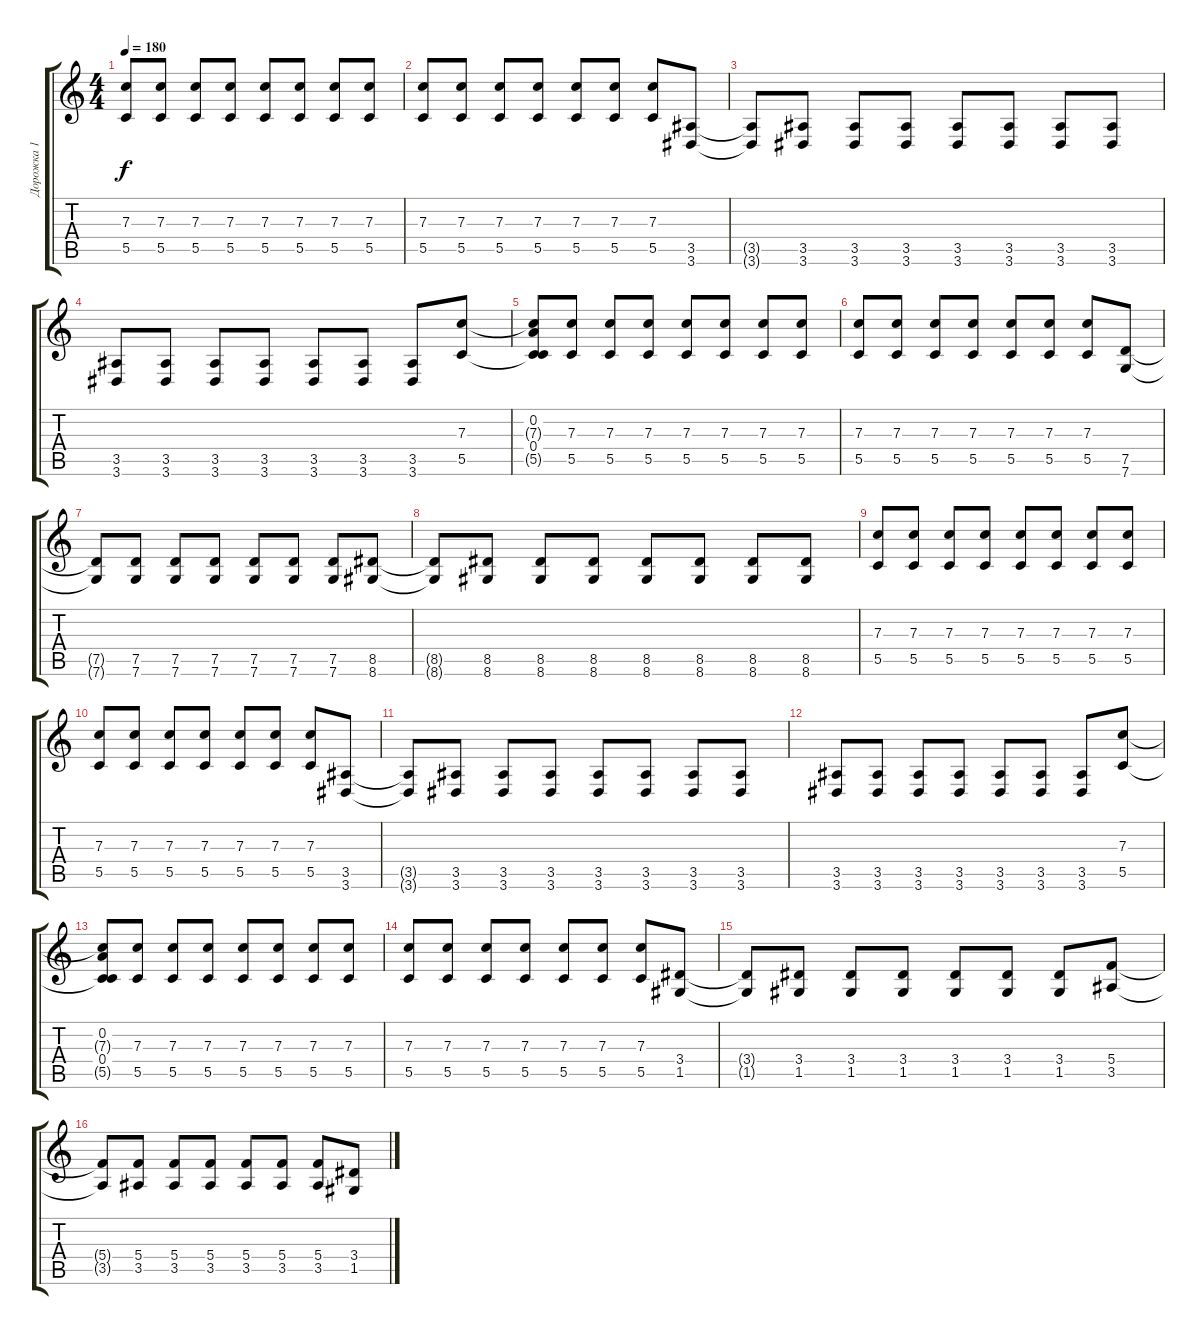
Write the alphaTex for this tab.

\track ("Дорожка 1" "Дорожка 1") {instrument distortionguitar}
\staff {score tabs}
\tuning (D4 A3 F3 C3 G2 C2) {hide}
\ts (4 4)
\tempo 180
\clef g2
\ks c
(7.3 5.5).8{dy f} (7.3 5.5).8 (7.3 5.5).8 (7.3 5.5).8 (7.3 5.5).8 (7.3 5.5).8 (7.3 5.5).8 (7.3 5.5).8 |
(7.3 5.5).8 (7.3 5.5).8 (7.3 5.5).8 (7.3 5.5).8 (7.3 5.5).8 (7.3 5.5).8 (7.3 5.5).8 (3.5 3.6).8 |
(3.5{t} 3.6{t}).8 (3.5 3.6).8 (3.5 3.6).8 (3.5 3.6).8 (3.5 3.6).8 (3.5 3.6).8 (3.5 3.6).8 (3.5 3.6).8 |
(3.5 3.6).8 (3.5 3.6).8 (3.5 3.6).8 (3.5 3.6).8 (3.5 3.6).8 (3.5 3.6).8 (3.5 3.6).8 (7.3 5.5).8 |
(0.2 7.3{t} 0.4 5.5{t}).8 (7.3 5.5).8 (7.3 5.5).8 (7.3 5.5).8 (7.3 5.5).8 (7.3 5.5).8 (7.3 5.5).8 (7.3 5.5).8 |
(7.3 5.5).8 (7.3 5.5).8 (7.3 5.5).8 (7.3 5.5).8 (7.3 5.5).8 (7.3 5.5).8 (7.3 5.5).8 (7.5 7.6).8 |
(7.5{t} 7.6{t}).8 (7.5 7.6).8 (7.5 7.6).8 (7.5 7.6).8 (7.5 7.6).8 (7.5 7.6).8 (7.5 7.6).8 (8.5 8.6).8 |
(8.5{t} 8.6{t}).8 (8.5 8.6).8 (8.5 8.6).8 (8.5 8.6).8 (8.5 8.6).8 (8.5 8.6).8 (8.5 8.6).8 (8.5 8.6).8 |
(7.3 5.5).8 (7.3 5.5).8 (7.3 5.5).8 (7.3 5.5).8 (7.3 5.5).8 (7.3 5.5).8 (7.3 5.5).8 (7.3 5.5).8 |
(7.3 5.5).8 (7.3 5.5).8 (7.3 5.5).8 (7.3 5.5).8 (7.3 5.5).8 (7.3 5.5).8 (7.3 5.5).8 (3.5 3.6).8 |
(3.5{t} 3.6{t}).8 (3.5 3.6).8 (3.5 3.6).8 (3.5 3.6).8 (3.5 3.6).8 (3.5 3.6).8 (3.5 3.6).8 (3.5 3.6).8 |
(3.5 3.6).8 (3.5 3.6).8 (3.5 3.6).8 (3.5 3.6).8 (3.5 3.6).8 (3.5 3.6).8 (3.5 3.6).8 (7.3 5.5).8 |
(0.2 7.3{t} 0.4 5.5{t}).8 (7.3 5.5).8 (7.3 5.5).8 (7.3 5.5).8 (7.3 5.5).8 (7.3 5.5).8 (7.3 5.5).8 (7.3 5.5).8 |
(7.3 5.5).8 (7.3 5.5).8 (7.3 5.5).8 (7.3 5.5).8 (7.3 5.5).8 (7.3 5.5).8 (7.3 5.5).8 (3.4 1.5).8 |
(3.4{t} 1.5{t}).8 (3.4 1.5).8 (3.4 1.5).8 (3.4 1.5).8 (3.4 1.5).8 (3.4 1.5).8 (3.4 1.5).8 (5.4 3.5).8 |
(5.4{t} 3.5{t}).8 (5.4 3.5).8 (5.4 3.5).8 (5.4 3.5).8 (5.4 3.5).8 (5.4 3.5).8 (5.4 3.5).8 (3.4 1.5).8
